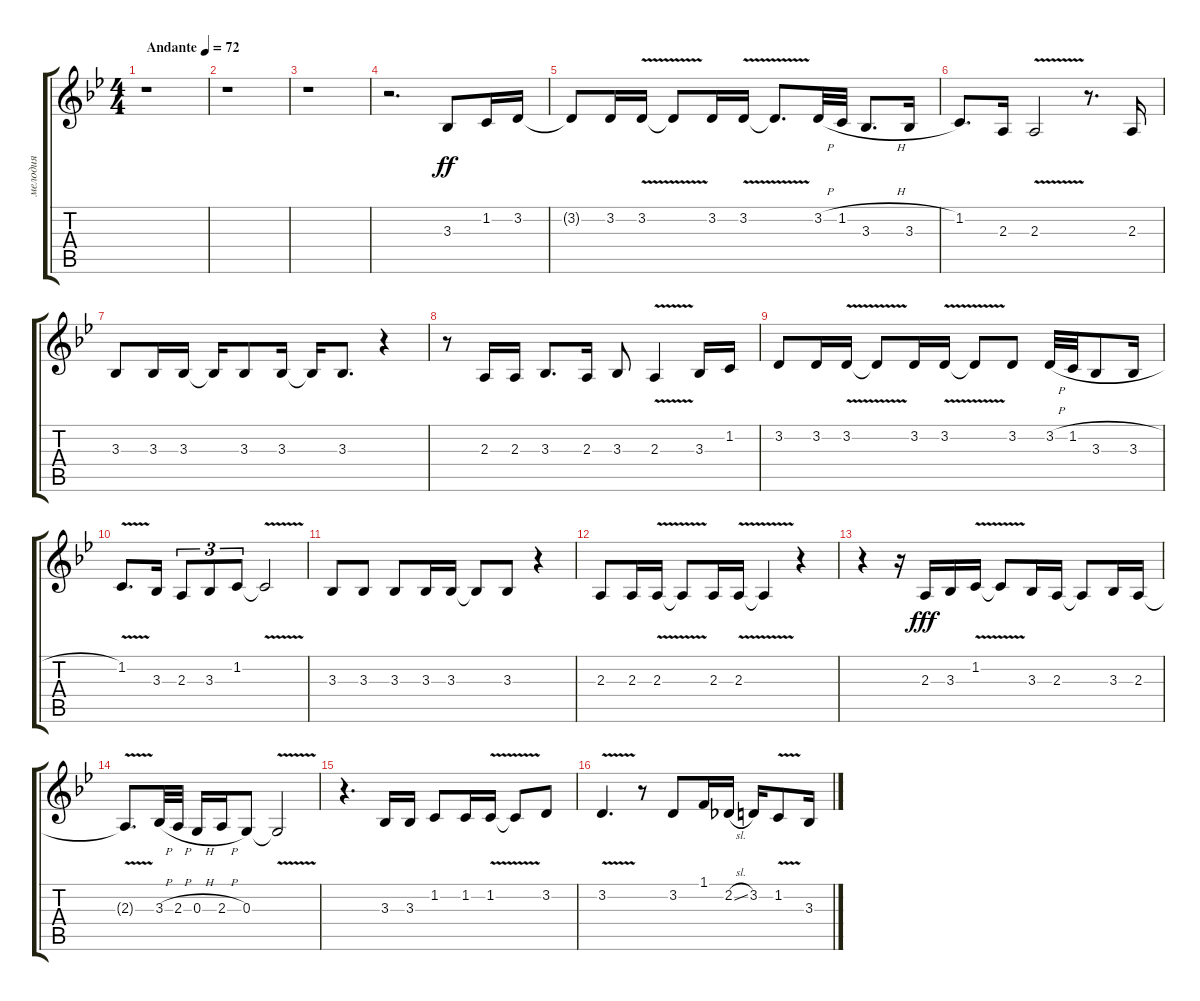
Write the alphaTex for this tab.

\track ("мелодия" "мелодия") {instrument accordion}
\staff {score tabs}
\tuning (E4 B3 G3 D3 A2 E2) {hide}
\ts (4 4)
\tempo (72 "Andante")
\clef g2
\ks gminor
r.1{dy ff instrument accordion} |
r.1 |
r.1 |
r.2{d} 3.3.8 1.2.16 3.2.16 |
3.2{t}.8 3.2.16 3.2{v}.16 3.2{v t}.8 3.2.16 3.2{v}.16 3.2{t}.8{d} 3.2{h}.32 1.2{h}.32 3.3.8{d} 3.3.16 |
1.2.8{d} 2.3.16 2.3{v}.2 r.8{d} 2.3.16 |
3.3.8 3.3.16 3.3.16 3.3{t}.16 3.3.8 3.3.16 3.3{t}.16 3.3.8{d} r.4 |
r.8 2.3.16 2.3.16 3.3.8{d} 2.3.16 3.3.8 2.3{v}.4 3.3.16 1.2.16 |
3.2.8 3.2.16 3.2{v}.16 3.2{v t}.8 3.2.16 3.2{v}.16 3.2{t}.8 3.2.8 3.2{h}.32 1.2{h}.32 3.3.8 3.3.16 |
1.2{v}.8{d} 3.3.16 2.3.8{tu (3 2)} 3.3.8{tu (3 2)} 1.2.8{tu (3 2)} 1.2{v t}.2 |
3.3.8 3.3.8 3.3.8 3.3.16 3.3.16 3.3{t}.8 3.3.8 r.4 |
2.3.8 2.3.16 2.3{v}.16 2.3{v t}.8 2.3.16 2.3{v}.16 2.3{t}.4 r.4 |
r.4 r.16 2.3.16{dy fff} 3.3.16 1.2{v}.16 1.2{t}.8 3.3.16 2.3.16 2.3{t}.8 3.3.16 2.3.16 |
2.3{v t}.8{d} 3.3{h}.32 2.3{h}.32 0.3{h}.16 2.3{h}.16 0.3.8 0.3{v t}.2 |
r.4{d} 3.3.16 3.3.16 1.2.8 1.2.16 1.2{v}.16 1.2{t}.8 3.2.8 |
3.2{v}.4{d} r.8 3.2.8 1.1.16 2.2{sl}.16 3.2.16 1.2{v}.8 3.3.16
